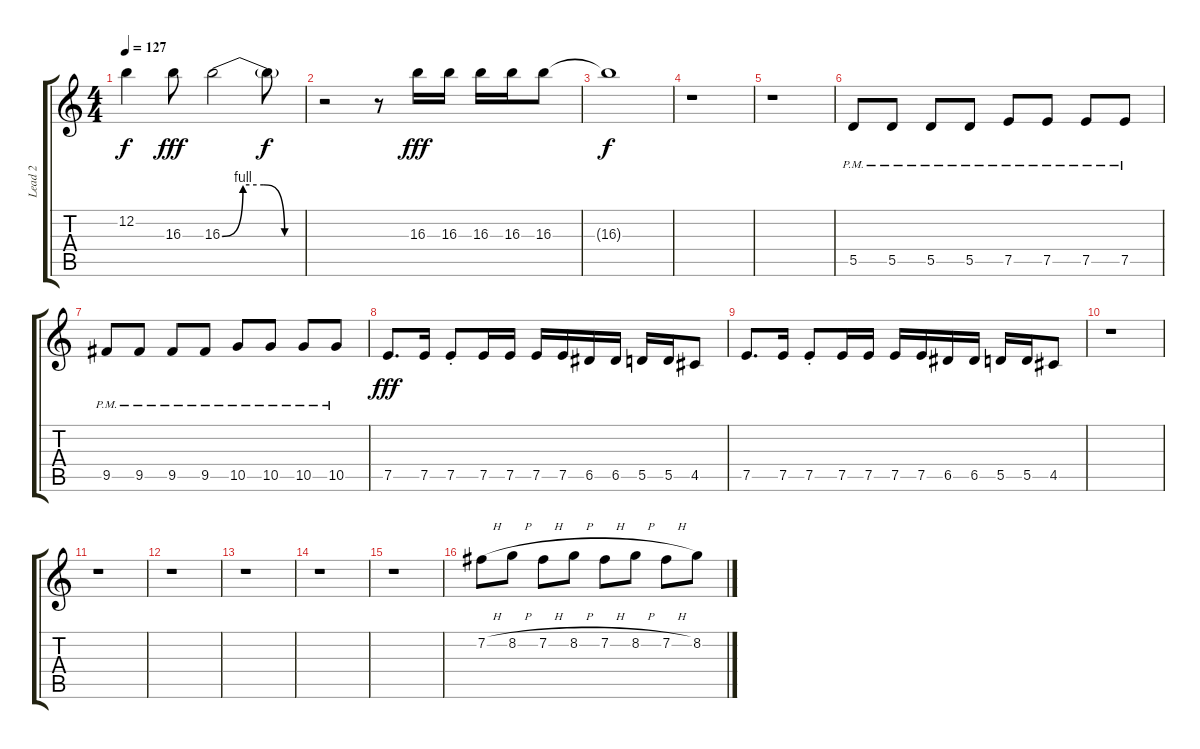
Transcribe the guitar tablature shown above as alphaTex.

\track ("Lead 2" "Lead 2") {instrument overdrivenguitar}
\staff {score tabs}
\tuning (E4 B3 G3 D3 A2 E2) {hide}
\ts (4 4)
\tempo 127
\clef g2
\ks c
12.2{t}.4{dy f} 16.3.8{dy fff} 16.3{be (custom 0 0 15 4 30 4 45 0 60 0)}.2 16.3{t}.8{dy f} |
r.2 r.8 16.3.16{dy fff} 16.3.16 16.3.16 16.3.16 16.3.8 |
16.3{t}.1{dy f} |
r.1 |
r.1 |
5.5{pm}.8{volume 16} 5.5{pm}.8 5.5{pm}.8 5.5{pm}.8 7.5{pm}.8 7.5{pm}.8 7.5{pm}.8 7.5{pm}.8 |
9.5{pm}.8 9.5{pm}.8 9.5{pm}.8 9.5{pm}.8 10.5{pm}.8 10.5{pm}.8 10.5{pm}.8 10.5{pm}.8 |
7.5.8{d dy fff} 7.5.16 7.5{st}.8 7.5.16 7.5.16 7.5.16 7.5.16 6.5.16 6.5.16 5.5.16 5.5.16 4.5.8 |
7.5.8{d} 7.5.16 7.5{st}.8 7.5.16 7.5.16 7.5.16 7.5.16 6.5.16 6.5.16 5.5.16 5.5.16 4.5.8 |
r.1 |
r.1 |
r.1 |
r.1 |
r.1 |
r.1 |
7.2{h}.8{volume 16 instrument overdrivenguitar} 8.2{h}.8 7.2{h}.8 8.2{h}.8 7.2{h}.8 8.2{h}.8 7.2{h}.8 8.2{h}.8
